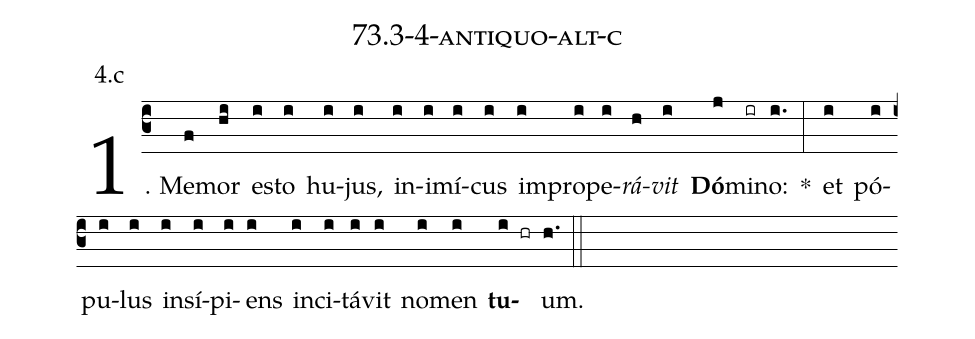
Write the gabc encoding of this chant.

name: 73.3-4-antiquo-alt-c;
annotation: 4.c;
%%
(c3)1. Me(f)mor(hi) es(i)to(i) hu(i)jus,(i) in(i)i(i)mí(i)cus(i) im(i)pro(i)pe(i)<i>rá</i>(h)<i>vit</i>(i) <b>Dó</b>(j)mi(ir)no:(i.) *(:) et(i) pó(i)pu(i)lus(i) in(i)sí(i)pi(i)ens(i) in(i)ci(i)tá(i)vit(i) no(i)men(i) <b>tu</b>(i hr)um.(h.) (::)


%E(i) u(i) o(i) u(i) a(i) e.(h.) (::)
